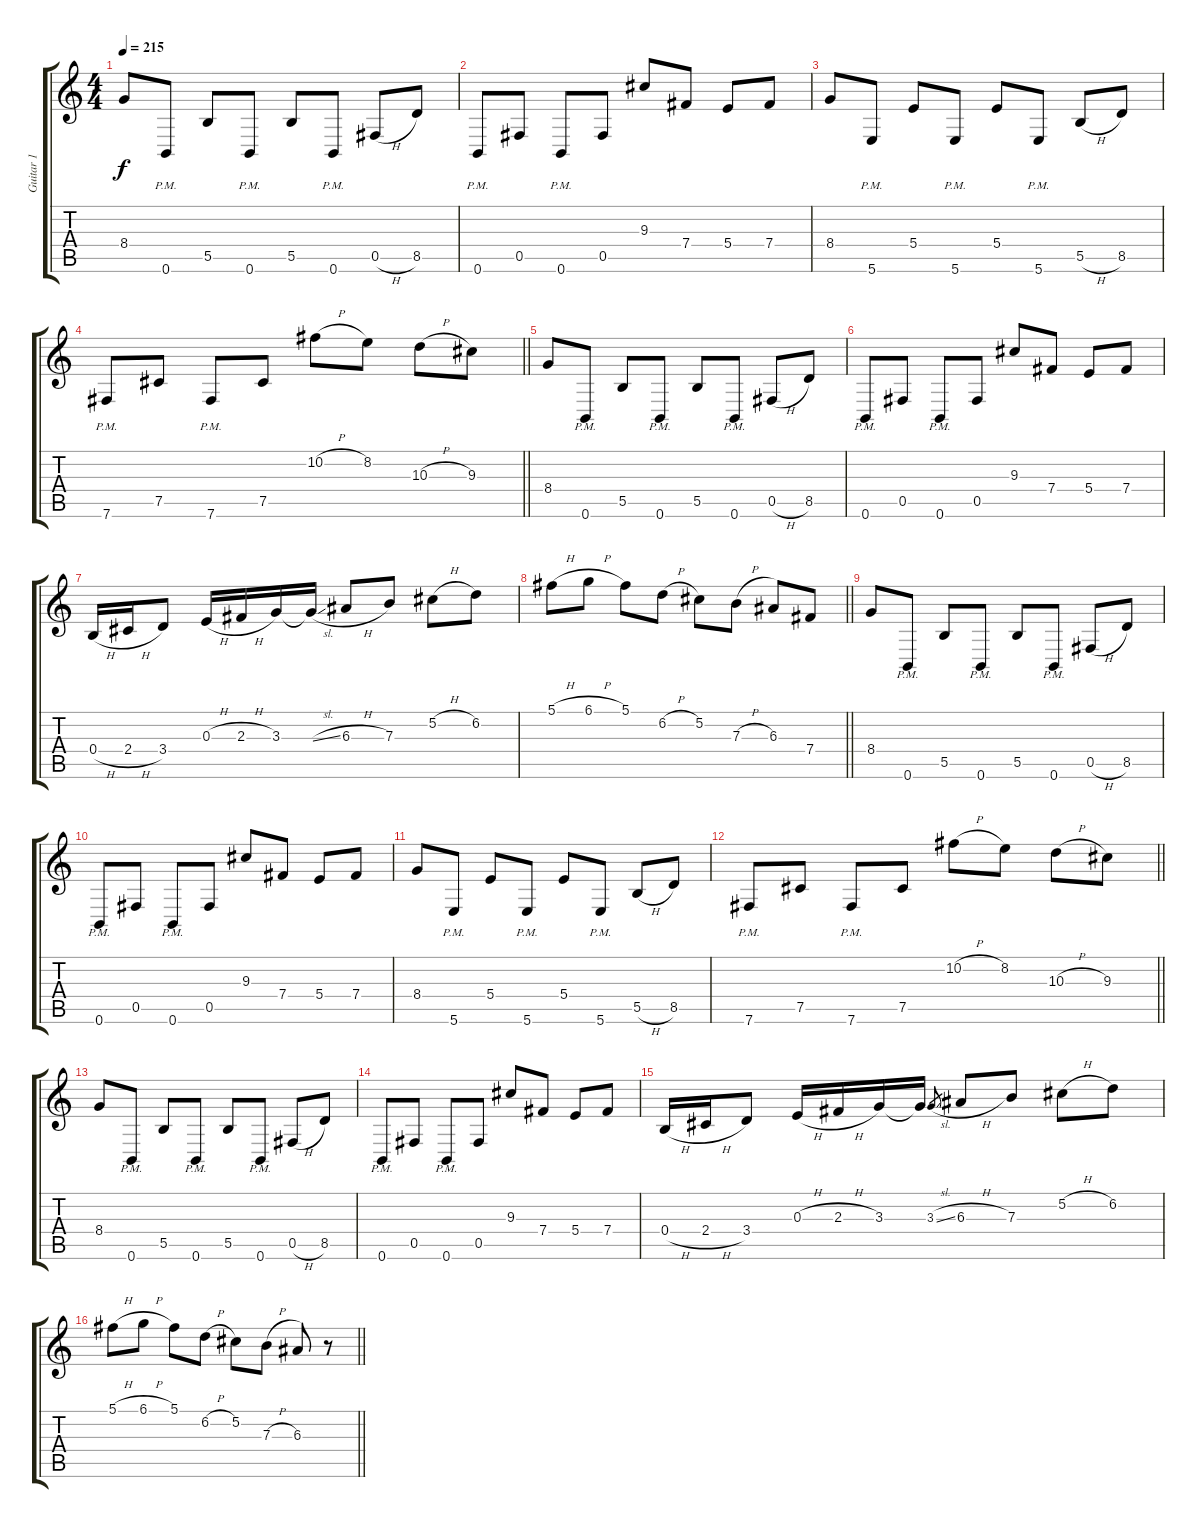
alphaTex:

\track ("Guitar 1" "Guitar 1") {instrument distortionguitar}
\staff {score tabs}
\tuning (Db4 Ab3 E3 B2 Gb2 B1) {hide}
\ts (4 4)
\tempo 215
\clef g2
\ks c
8.4.8{dy f} 0.6{pm}.8 5.5.8 0.6{pm}.8 5.5.8 0.6{pm}.8 0.5{h}.8 8.5.8 |
0.6{pm}.8 0.5.8 0.6{pm}.8 0.5.8 9.3.8 7.4.8 5.4.8 7.4.8 |
8.4.8 5.6{pm}.8 5.4.8 5.6{pm}.8 5.4.8 5.6{pm}.8 5.5{h}.8 8.5.8 |
\barLineRight lightlight
7.6{pm}.8 7.5.8 7.6{pm}.8 7.5.8 10.2{h}.8 8.2.8 10.3{h}.8 9.3.8 |
8.4.8 0.6{pm}.8 5.5.8 0.6{pm}.8 5.5.8 0.6{pm}.8 0.5{h}.8 8.5.8 |
0.6{pm}.8 0.5.8 0.6{pm}.8 0.5.8 9.3.8 7.4.8 5.4.8 7.4.8 |
0.4{h}.16 2.4{h}.16 3.4.8 0.3{h}.16 2.3{h}.16 3.3.16 3.3{sl t}.16 6.3{h}.8 7.3.8 5.2{h}.8 6.2.8 |
\barLineRight lightlight
5.1{h}.8 6.1{h}.8 5.1.8 6.2{h}.8 5.2.8 7.3{h}.8 6.3.8 7.4.8 |
8.4.8 0.6{pm}.8 5.5.8 0.6{pm}.8 5.5.8 0.6{pm}.8 0.5{h}.8 8.5.8 |
0.6{pm}.8 0.5.8 0.6{pm}.8 0.5.8 9.3.8 7.4.8 5.4.8 7.4.8 |
8.4.8 5.6{pm}.8 5.4.8 5.6{pm}.8 5.4.8 5.6{pm}.8 5.5{h}.8 8.5.8 |
\barLineRight lightlight
7.6{pm}.8 7.5.8 7.6{pm}.8 7.5.8 10.2{h}.8 8.2.8 10.3{h}.8 9.3.8 |
8.4.8 0.6{pm}.8 5.5.8 0.6{pm}.8 5.5.8 0.6{pm}.8 0.5{h}.8 8.5.8 |
0.6{pm}.8 0.5.8 0.6{pm}.8 0.5.8 9.3.8 7.4.8 5.4.8 7.4.8 |
0.4{h}.16 2.4{h}.16 3.4.8 0.3{h}.16 2.3{h}.16 3.3.16 3.3{t}.16 3.3{sl}.8{gr} 6.3{h}.8 7.3.8 5.2{h}.8 6.2.8 |
\barLineRight lightlight
5.1{h}.8 6.1{h}.8 5.1.8 6.2{h}.8 5.2.8 7.3{h}.8 6.3.8 r.8
